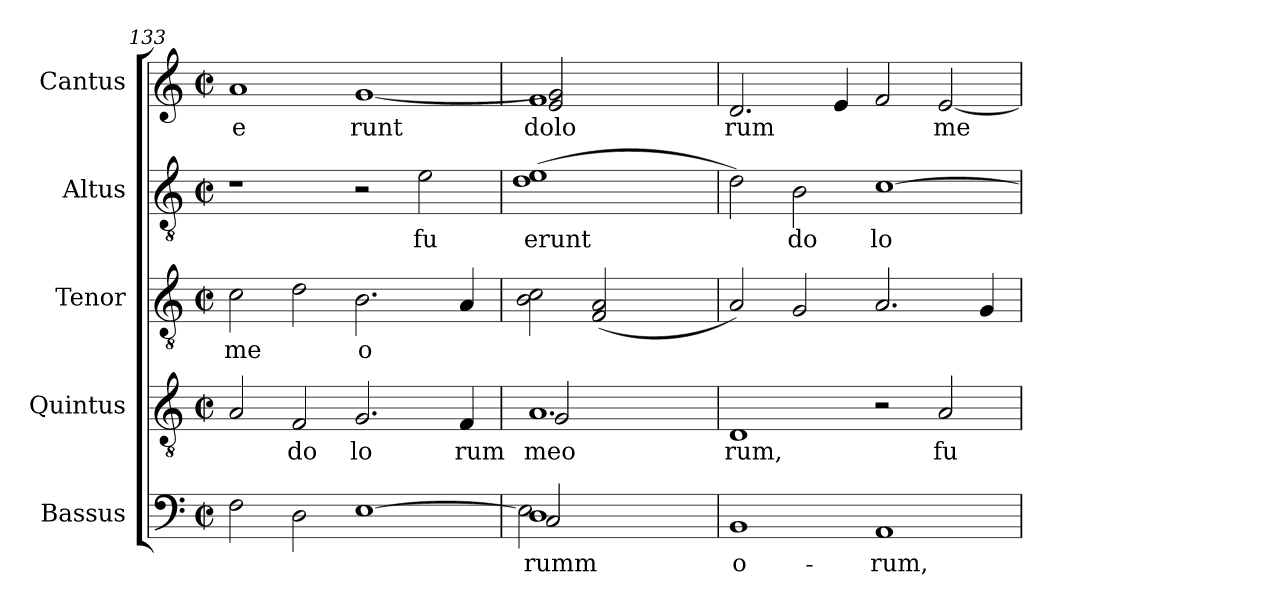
**kern	**text	**kern	**text	**kern	**text	**kern	**text	**kern	**text
*part5	*part5	*part4	*part4	*part3	*part3	*part2	*part2	*part1	*part1
*staff5	*staff5	*staff4	*staff4	*staff3	*staff3	*staff2	*staff2	*staff1	*staff1
*I"Bassus	*	*I"Quintus	*	*I"Tenor	*	*I"Altus	*	*I"Cantus	*
*clefF4	*	*clefGv2	*	*clefGv2	*	*clefGv2	*	*clefG2	*
*k[]	*	*k[]	*	*k[]	*	*k[]	*	*k[]	*
*C:	*	*C:	*	*C:	*	*C:	*	*C:	*
*M2/2	*	*M2/2	*	*M2/2	*	*M2/2	*	*M2/2	*
*met(c|)	*	*met(c|)	*	*met(c|)	*	*met(c|)	*	*met(c|)	*
=133	=133	=133	=133	=133	=133	=133	=133	=133	=133
!	!LO:LY:b:cj	!	!LO:LY:b:cj	!	!LO:LY:b:cj	!	!	!	!LO:LY:b:cj
2F\	--	2A/	.	2c\	me	1r	.	1a	e
!	!LO:LY:b:cj	!	!LO:LY:b:cj	!	!LO:LY:b:cj	!	!	!	!
2D\	--	2F/	do	2d\	.	.	.	.	.
!	!LO:LY:b:cj	!	!LO:LY:b:cj	!	!LO:LY:b:cj	!	!	!	!LO:LY:b:cj
[>1E	--	2.G/	lo	2.B\	o	2r	.	[<1g	runt
!	!	!	!	!	!	!	!LO:LY:b:cj	!	!
.	.	.	.	.	.	2e\	fu	.	.
!	!	!	!LO:LY:b:cj	!	!LO:LY:b:cj	!	!	!	!
.	.	4F/	rum	4A/	.	.	.	.	.
=134	=134	=134	=134	=134	=134	=134	=134	=134	=134
*^	*	*	*	*	*	*	*	*	*
*	*^	*	*	*	*	*	*	*	*	*
!	!	!	!LO:LY:b:cj	!	!LO:LY:b:cj	!	!LO:LY:b:cj	!	!LO:LY:b:cj	!	!LO:LY:b:cj
*	*	*	*	*^	*	*	*	*	*	*^	*
1D	2E\]	2C/	-rumm	1.A	2G/	meo	2B\ 2c\	.	(>1e 1d	erunt	1f	2g/] 2e/	dolo
!	!	!	!	!	!	!	!	!LO:LY:b:cj	!	!	!	!	!
.	2ryy	2ryy	.	.	1ryy	.	(<2F/ 2A/	.	.	.	.	2ryy	.
2ryy	2ryy	2ryy	.	.	.	.	2ryy	.	2ryy	.	2ryy	2ryy	.
*	*	*	*	*v	*v	*	*	*	*	*	*	*	*
=135	=135	=135	=135	=135	=135	=135	=135	=135	=135	=135	=135	=135
!	!	!	!LO:LY:b:cj	!	!LO:LY:b:cj	!	!LO:LY:b:cj	!	!LO:LY:b:cj	!	!	!LO:LY:b:cj
*v	*v	*v	*	*	*	*	*	*	*	*v	*v	*
1BB	o-	1D	rum,	2A/)	.	2d\)	.	2.d/	rum
!	!	!	!	!	!LO:LY:b:cj	!	!LO:LY:b:cj	!	!
.	.	.	.	2G/	.	2B\	do	.	.
!	!	!	!	!	!	!	!	!	!LO:LY:b:cj
.	.	.	.	.	.	.	.	4e/	.
!	!LO:LY:b:cj	!	!	!	!LO:LY:b:cj	!	!LO:LY:b:cj	!	!LO:LY:b:cj
1AA	-rum,	2r	.	2.A/	.	[>1c	lo	2f/	.
!	!	!	!LO:LY:b:cj	!	!	!	!	!	!LO:LY:b:cj
.	.	2A/	fu	.	.	.	.	[<2e/	me
!	!	!	!	!	!LO:LY:b:cj	!	!	!	!
.	.	.	.	4G/	.	.	.	.	.
=	=	=	=	=	=	=	=	=	=
*-	*-	*-	*-	*-	*-	*-	*-	*-	*-
